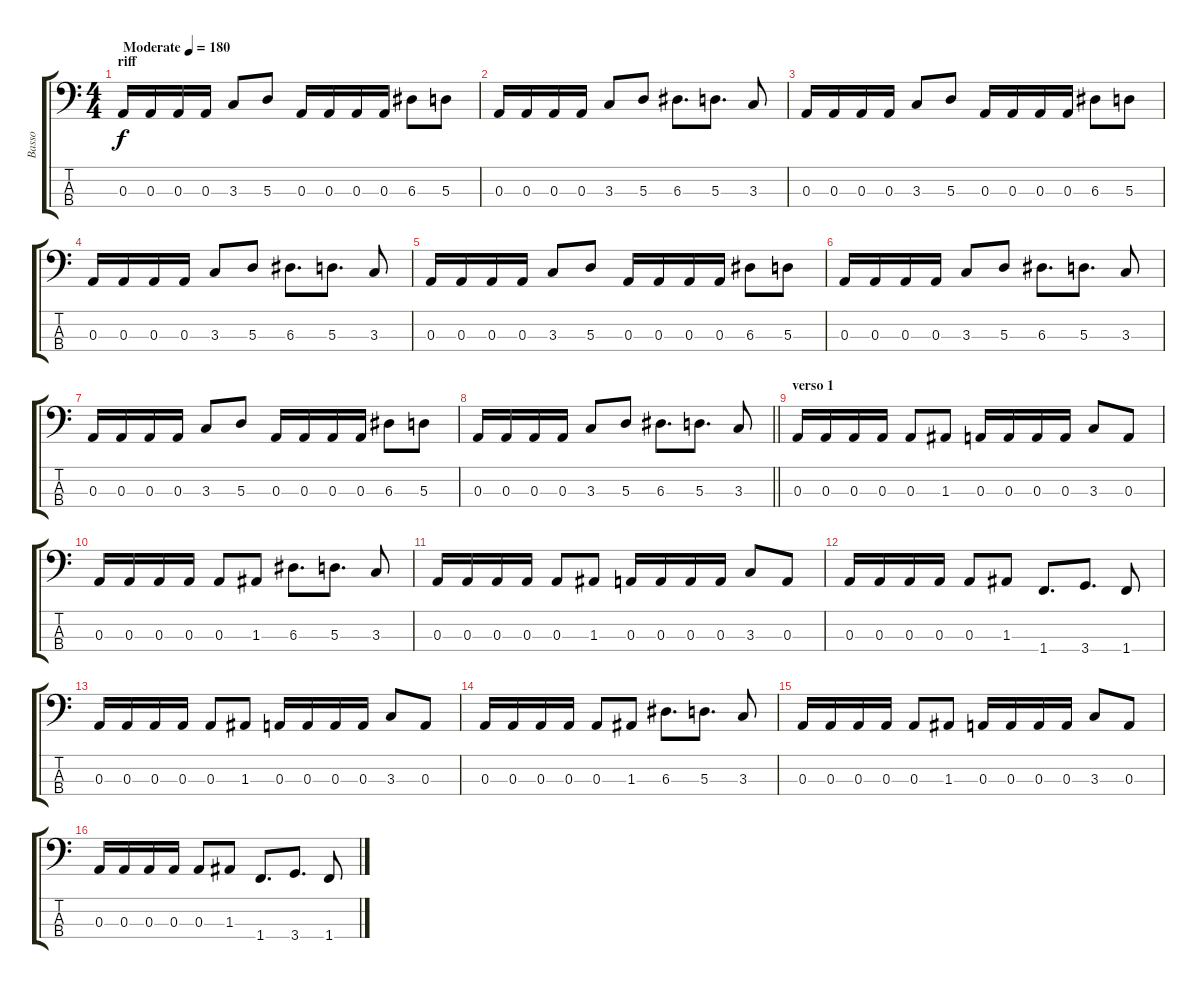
\track ("Basso" "Basso") {instrument electricbasspick}
\staff {score tabs}
\tuning (G2 D2 A1 E1) {hide}
\ts (4 4)
\section ("" "riff")
\tempo (180 "Moderate")
\clef f4
\ks c
0.3.16{dy f instrument electricbasspick} 0.3.16 0.3.16 0.3.16 3.3.8 5.3.8 0.3.16 0.3.16 0.3.16 0.3.16 6.3.8 5.3.8 |
0.3.16 0.3.16 0.3.16 0.3.16 3.3.8 5.3.8 6.3.8{d} 5.3.8{d} 3.3.8 |
0.3.16 0.3.16 0.3.16 0.3.16 3.3.8 5.3.8 0.3.16 0.3.16 0.3.16 0.3.16 6.3.8 5.3.8 |
0.3.16 0.3.16 0.3.16 0.3.16 3.3.8 5.3.8 6.3.8{d} 5.3.8{d} 3.3.8 |
0.3.16 0.3.16 0.3.16 0.3.16 3.3.8 5.3.8 0.3.16 0.3.16 0.3.16 0.3.16 6.3.8 5.3.8 |
0.3.16 0.3.16 0.3.16 0.3.16 3.3.8 5.3.8 6.3.8{d} 5.3.8{d} 3.3.8 |
0.3.16 0.3.16 0.3.16 0.3.16 3.3.8 5.3.8 0.3.16 0.3.16 0.3.16 0.3.16 6.3.8 5.3.8 |
\barLineRight lightlight
0.3.16 0.3.16 0.3.16 0.3.16 3.3.8 5.3.8 6.3.8{d} 5.3.8{d} 3.3.8 |
\section ("" "verso 1")
0.3.16 0.3.16 0.3.16 0.3.16 0.3.8 1.3.8 0.3.16 0.3.16 0.3.16 0.3.16 3.3.8 0.3.8 |
0.3.16 0.3.16 0.3.16 0.3.16 0.3.8 1.3.8 6.3.8{d} 5.3.8{d} 3.3.8 |
0.3.16 0.3.16 0.3.16 0.3.16 0.3.8 1.3.8 0.3.16 0.3.16 0.3.16 0.3.16 3.3.8 0.3.8 |
0.3.16 0.3.16 0.3.16 0.3.16 0.3.8 1.3.8 1.4.8{d} 3.4.8{d} 1.4.8 |
0.3.16 0.3.16 0.3.16 0.3.16 0.3.8 1.3.8 0.3.16 0.3.16 0.3.16 0.3.16 3.3.8 0.3.8 |
0.3.16 0.3.16 0.3.16 0.3.16 0.3.8 1.3.8 6.3.8{d} 5.3.8{d} 3.3.8 |
0.3.16 0.3.16 0.3.16 0.3.16 0.3.8 1.3.8 0.3.16 0.3.16 0.3.16 0.3.16 3.3.8 0.3.8 |
0.3.16 0.3.16 0.3.16 0.3.16 0.3.8 1.3.8 1.4.8{d} 3.4.8{d} 1.4.8
